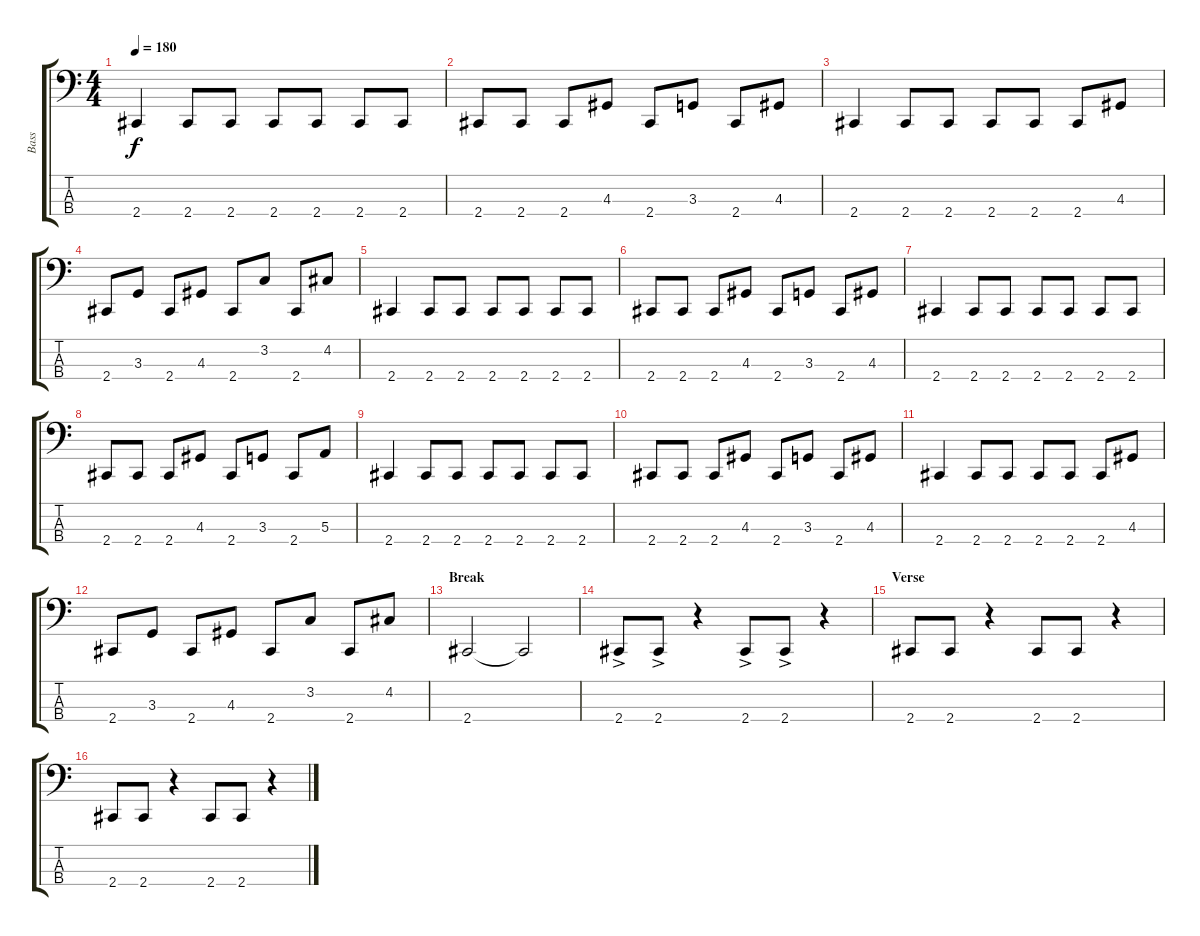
\track ("Bass" "Bass") {instrument electricbasspick}
\staff {score tabs}
\tuning (D2 A1 E1 B0) {hide}
\ts (4 4)
\tempo 180
\clef f4
\ks c
2.4.4{dy f} 2.4.8 2.4.8 2.4.8 2.4.8 2.4.8 2.4.8 |
2.4.8 2.4.8 2.4.8 4.3.8 2.4.8 3.3.8 2.4.8 4.3.8 |
2.4.4 2.4.8 2.4.8 2.4.8 2.4.8 2.4.8 4.3.8 |
2.4.8 3.3.8 2.4.8 4.3.8 2.4.8 3.2.8 2.4.8 4.2.8 |
2.4.4 2.4.8 2.4.8 2.4.8 2.4.8 2.4.8 2.4.8 |
2.4.8 2.4.8 2.4.8 4.3.8 2.4.8 3.3.8 2.4.8 4.3.8 |
2.4.4 2.4.8 2.4.8 2.4.8 2.4.8 2.4.8 2.4.8 |
2.4.8 2.4.8 2.4.8 4.3.8 2.4.8 3.3.8 2.4.8 5.3.8 |
2.4.4 2.4.8 2.4.8 2.4.8 2.4.8 2.4.8 2.4.8 |
2.4.8 2.4.8 2.4.8 4.3.8 2.4.8 3.3.8 2.4.8 4.3.8 |
2.4.4 2.4.8 2.4.8 2.4.8 2.4.8 2.4.8 4.3.8 |
2.4.8 3.3.8 2.4.8 4.3.8 2.4.8 3.2.8 2.4.8 4.2.8 |
\section ("" "Break")
2.4.2 2.4{t}.2 |
2.4{ac}.8 2.4{ac}.8 r.4 2.4{ac}.8 2.4{ac}.8 r.4 |
\section ("" "Verse")
2.4.8 2.4.8 r.4 2.4.8 2.4.8 r.4 |
2.4.8 2.4.8 r.4 2.4.8 2.4.8 r.4
